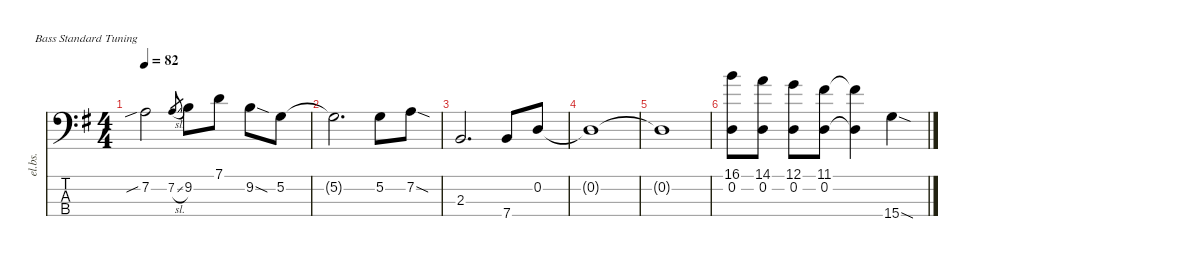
\defaultSystemsLayout 4
\hideDynamics
\bracketExtendMode nobrackets
\track ("Bass" "el.bs.") {instrument electricbassfinger}
\staff {score tabs}
\tuning (G2 D2 A1 E1)
\ts (4 4)
\tempo 82
\clef f4
\ks eminor
7.2{sib acc forcenatural}.2{dy f} 7.2{sl acc forcenatural}.8{gr dy mf} 9.2{acc forcenatural}.8{dy f} 7.1{acc forcenatural}.8 9.2{sod acc forcenatural}.8 5.2{acc forcenatural}.8 |
5.2{t acc forcenatural}.2{d} 5.2{acc forcenatural}.8 7.2{sod acc forcenatural}.8 |
2.3{acc forcenatural}.2{d} 7.4{acc forcenatural}.8 0.2{acc forcenatural}.8 |
0.2{t acc forcenatural}.1 |
0.2{t acc forcenatural}.1 |
(16.1{acc forcenatural} 0.2{acc forcenatural}).8 (14.1{acc forcenatural} 0.2{acc forcenatural}).8 (12.1{acc forcenatural} 0.2{acc forcenatural}).8 (11.1{acc #} 0.2{acc forcenatural}).8 (11.1{t acc #} 0.2{t acc forcenatural}).4 15.4{sod acc forcenatural}.4
